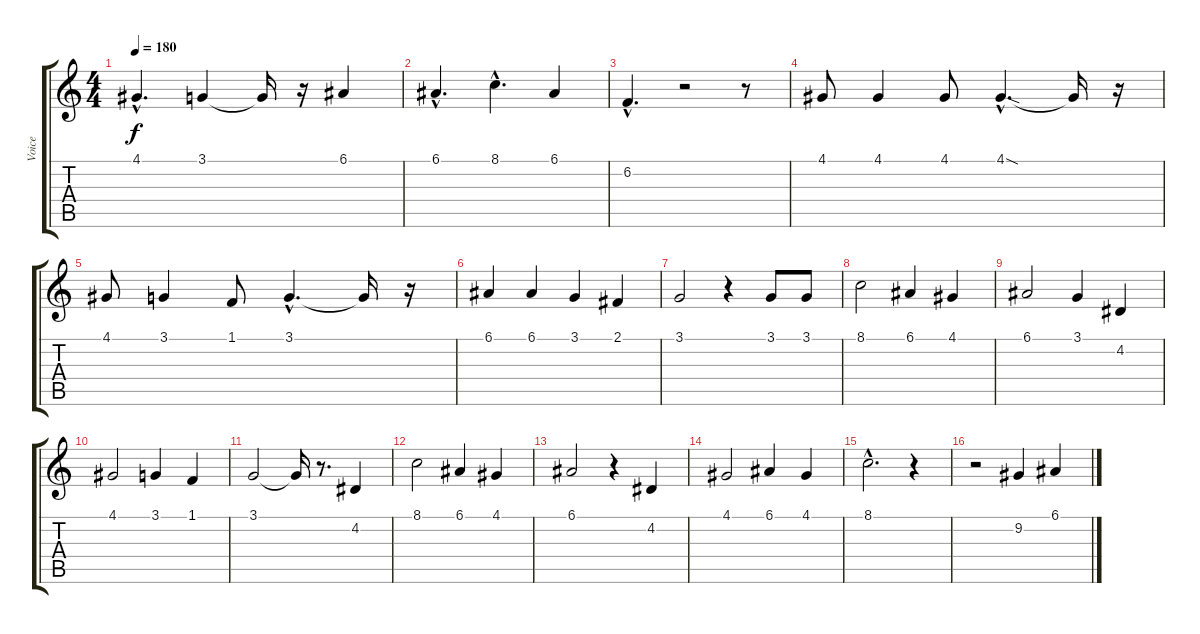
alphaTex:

\track ("Voice" "Voice") {instrument lead6voice}
\staff {score tabs}
\tuning (E4 B3 G3 D3 A2 E2) {hide}
\ts (4 4)
\tempo 180
\clef g2
\ks c
4.1{hac}.4{d dy f} 3.1.4 3.1{t}.16 r.16 6.1.4 |
6.1{hac}.4{d} 8.1{hac}.4{d} 6.1.4 |
6.2{hac}.4{d} r.2 r.8 |
4.1.8 4.1.4 4.1.8 4.1{sod hac}.4{d} 4.1{t}.16 r.16 |
4.1.8 3.1.4 1.1.8 3.1{hac}.4{d} 3.1{t}.16 r.16 |
6.1.4 6.1.4 3.1.4 2.1.4 |
3.1.2 r.4 3.1.8 3.1.8 |
8.1.2 6.1.4 4.1.4 |
6.1.2 3.1.4 4.2.4 |
4.1.2 3.1.4 1.1.4 |
3.1.2 3.1{t}.16 r.8{d} 4.2.4 |
8.1.2 6.1.4 4.1.4 |
6.1.2 r.4 4.2.4 |
4.1.2 6.1.4 4.1.4 |
8.1{hac}.2{d} r.4 |
r.2 9.2.4 6.1.4
